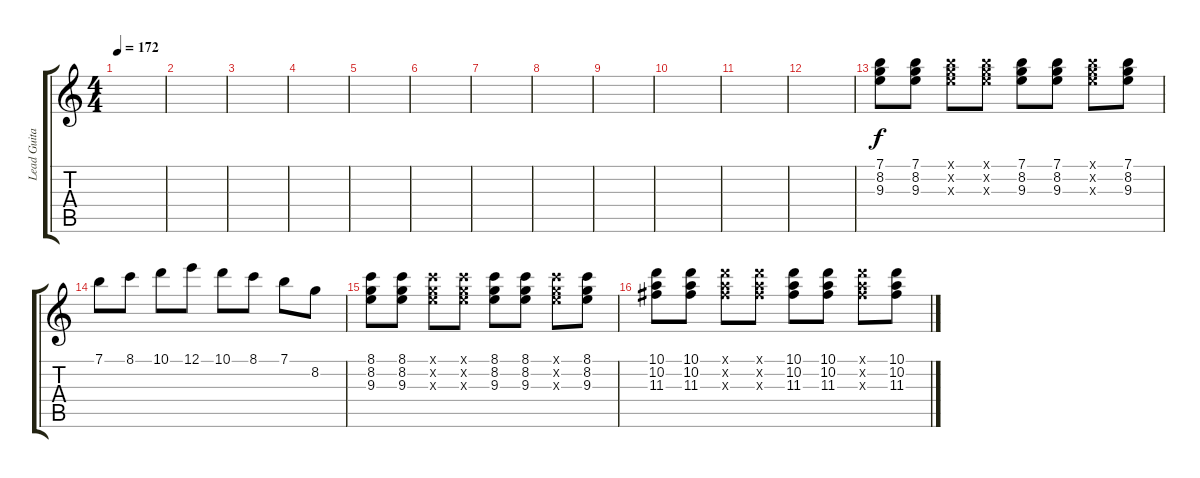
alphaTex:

\track ("Lead Guitar" "Lead Guita") {instrument electricguitarjazz}
\staff {score tabs}
\tuning (E4 B3 G3 D3 A2 E2) {hide}
\ts (4 4)
\tempo 172
\clef g2
\ks c
|
|
|
|
|
|
|
|
|
|
|
|
(7.1 8.2 9.3).8 (7.1 8.2 9.3).8 (7.1{x} 8.2{x} 9.3{x}).8 (7.1{x} 8.2{x} 9.3{x}).8 (7.1 8.2 9.3).8 (7.1 8.2 9.3).8 (7.1{x} 8.2{x} 9.3{x}).8 (7.1 8.2 9.3).8 |
7.1.8 8.1.8 10.1.8 12.1.8 10.1.8 8.1.8 7.1.8 8.2.8 |
(8.1 8.2 9.3).8 (8.1 8.2 9.3).8 (8.1{x} 8.2{x} 9.3{x}).8 (8.1{x} 8.2{x} 9.3{x}).8 (8.1 8.2 9.3).8 (8.1 8.2 9.3).8 (8.1{x} 8.2{x} 9.3{x}).8 (8.1 8.2 9.3).8 |
(10.1 10.2 11.3).8 (10.1 10.2 11.3).8 (10.1{x} 10.2{x} 11.3{x}).8 (10.1{x} 10.2{x} 11.3{x}).8 (10.1 10.2 11.3).8 (10.1 10.2 11.3).8 (10.1{x} 10.2{x} 11.3{x}).8 (10.1 10.2 11.3).8
